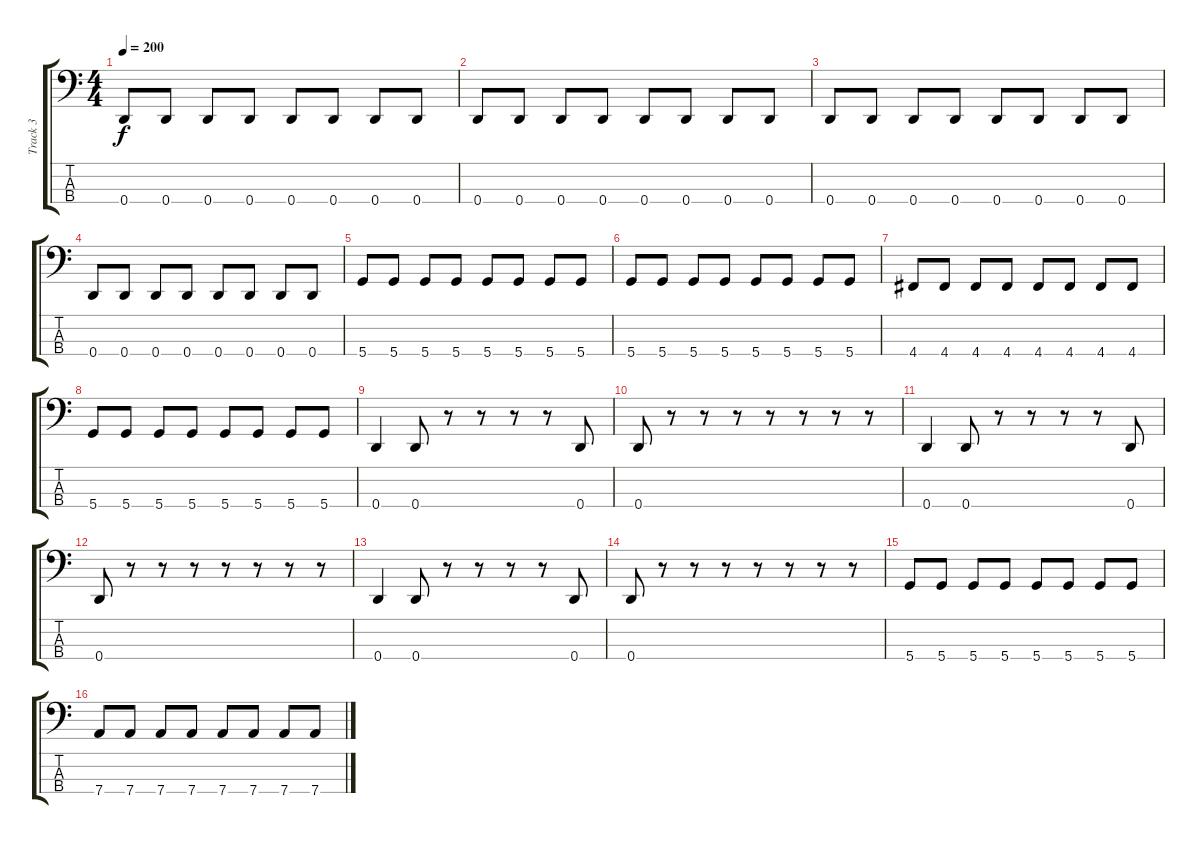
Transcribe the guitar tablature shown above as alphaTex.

\track ("Track 3" "Track 3") {instrument electricbasspick}
\staff {score tabs}
\tuning (G2 D2 A1 D1) {hide}
\ts (4 4)
\tempo 200
\clef f4
\ks c
0.4.8{dy f} 0.4.8 0.4.8 0.4.8 0.4.8 0.4.8 0.4.8 0.4.8 |
0.4.8 0.4.8 0.4.8 0.4.8 0.4.8 0.4.8 0.4.8 0.4.8 |
0.4.8 0.4.8 0.4.8 0.4.8 0.4.8 0.4.8 0.4.8 0.4.8 |
0.4.8 0.4.8 0.4.8 0.4.8 0.4.8 0.4.8 0.4.8 0.4.8 |
5.4.8 5.4.8 5.4.8 5.4.8 5.4.8 5.4.8 5.4.8 5.4.8 |
5.4.8 5.4.8 5.4.8 5.4.8 5.4.8 5.4.8 5.4.8 5.4.8 |
4.4.8 4.4.8 4.4.8 4.4.8 4.4.8 4.4.8 4.4.8 4.4.8 |
5.4.8 5.4.8 5.4.8 5.4.8 5.4.8 5.4.8 5.4.8 5.4.8 |
0.4.4 0.4.8 r.8 r.8 r.8 r.8 0.4.8 |
0.4.8 r.8 r.8 r.8 r.8 r.8 r.8 r.8 |
0.4.4 0.4.8 r.8 r.8 r.8 r.8 0.4.8 |
0.4.8 r.8 r.8 r.8 r.8 r.8 r.8 r.8 |
0.4.4 0.4.8 r.8 r.8 r.8 r.8 0.4.8 |
0.4.8 r.8 r.8 r.8 r.8 r.8 r.8 r.8 |
5.4.8 5.4.8 5.4.8 5.4.8 5.4.8 5.4.8 5.4.8 5.4.8 |
7.4.8 7.4.8 7.4.8 7.4.8 7.4.8 7.4.8 7.4.8 7.4.8
